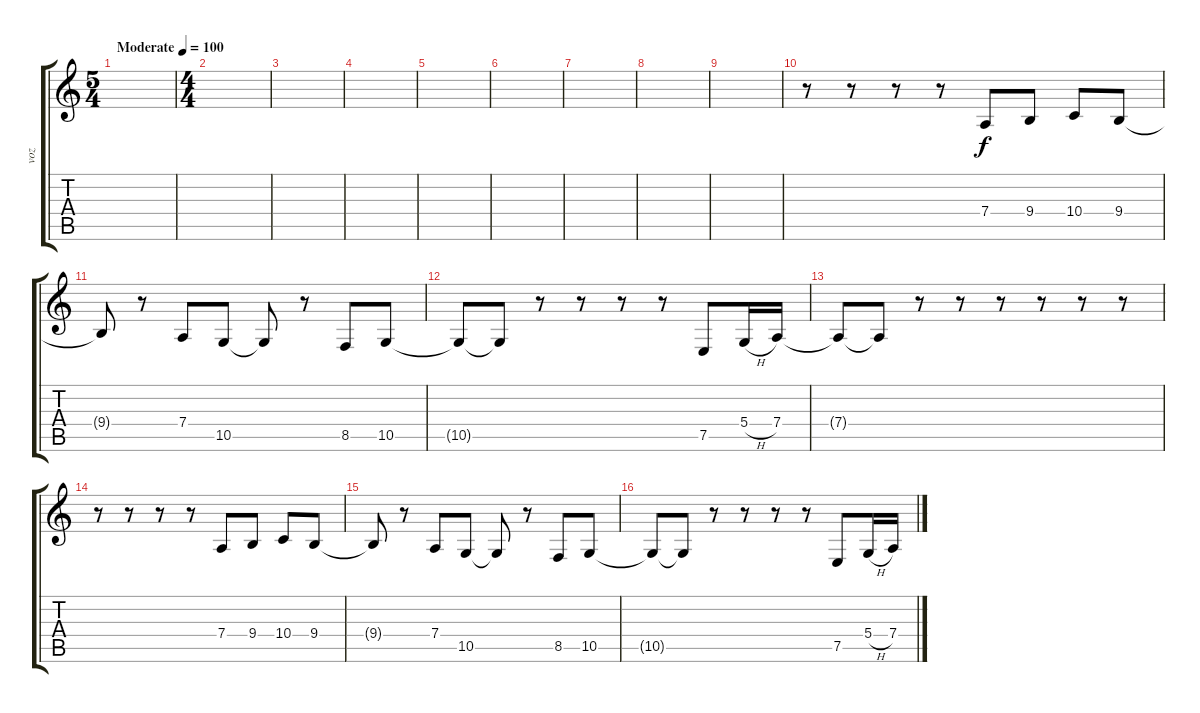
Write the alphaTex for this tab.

\track ("voz" "voz") {instrument altosax}
\staff {score tabs}
\tuning (E4 B3 G3 D3 A2 E2) {hide}
\ts (5 4)
\tempo (100 "Moderate")
\clef g2
\ks c
|
\ts (4 4)
|
|
|
|
|
|
|
|
r.8 r.8 r.8 r.8 7.4.8 9.4.8 10.4.8 9.4.8 |
9.4{t}.8 r.8 7.4.8 10.5.8 10.5{t}.8 r.8 8.5.8 10.5.8 |
10.5{t}.8 10.5{t}.8 r.8 r.8 r.8 r.8 7.5.8 5.4{h}.16 7.4.16 |
7.4{t}.8 7.4{t}.8 r.8 r.8 r.8 r.8 r.8 r.8 |
r.8 r.8 r.8 r.8 7.4.8 9.4.8 10.4.8 9.4.8 |
9.4{t}.8 r.8 7.4.8 10.5.8 10.5{t}.8 r.8 8.5.8 10.5.8 |
10.5{t}.8 10.5{t}.8 r.8 r.8 r.8 r.8 7.5.8 5.4{h}.16 7.4.16
